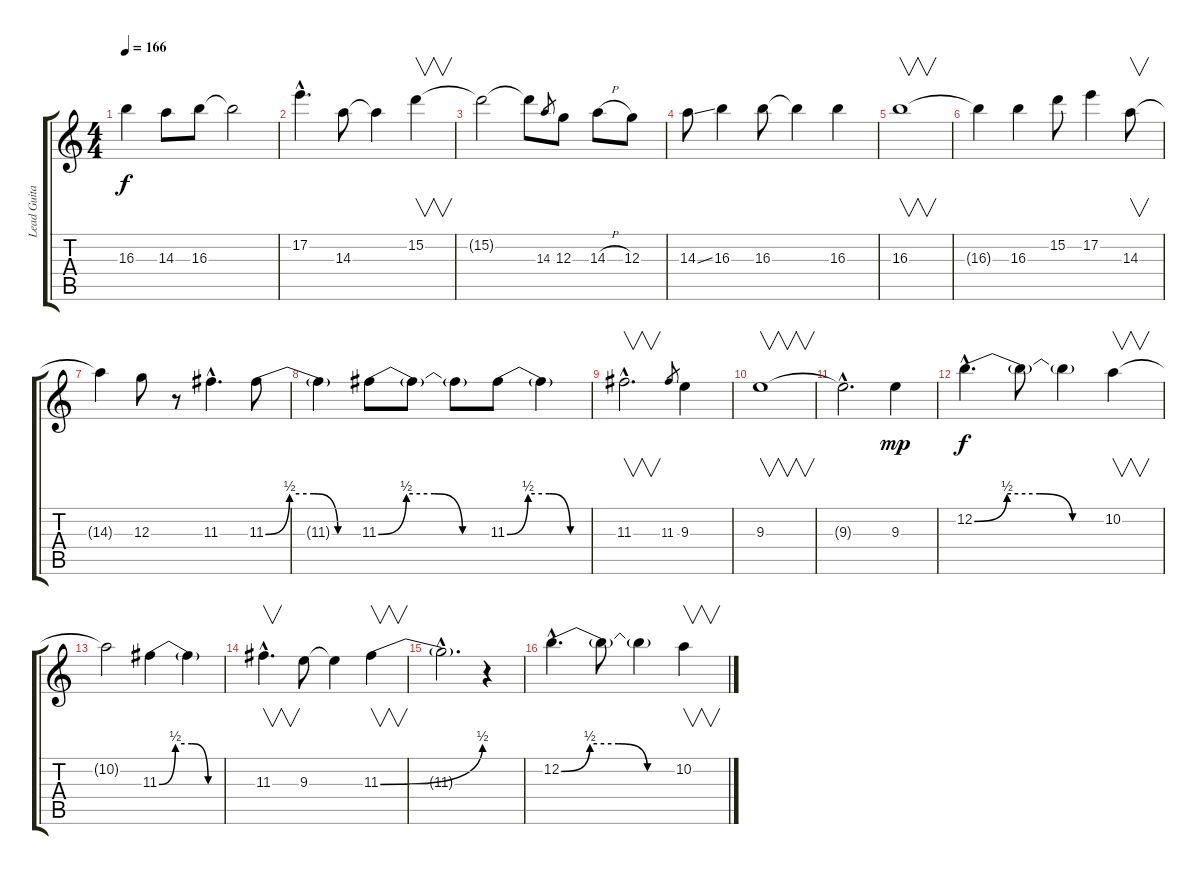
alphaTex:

\track ("Lead Guitar" "Lead Guita") {instrument distortionguitar}
\staff {score tabs}
\tuning (E4 B3 G3 D3 A2 E2) {hide}
\ts (4 4)
\tempo 166
\clef g2
\ks c
16.3.4{dy f} 14.3.8 16.3.8 16.3{t}.2 |
17.2{hac}.4{d} 14.3.8 14.3{t}.4 15.2.4{v} |
15.2{t}.2 15.2{t}.8 14.3.8{gr} 12.3.8 14.3{h}.8 12.3.8 |
14.3{ss}.8 16.3.4 16.3.8 16.3{t}.4 16.3.4 |
16.3.1{v} |
16.3{t}.4 16.3.4 15.2.8 17.2.4 14.3.8{v} |
14.3{t}.4 12.3.8 r.8 11.3{hac}.4{d} 11.3{be (custom 0 0 15 2 30 2 45 0 60 0)}.8 |
11.3{t}.4 11.3{be (custom 0 0 15 2 30 2 45 0 60 0)}.8 11.3{t}.8 11.3{t}.8 11.3{be (custom 0 0 15 2 30 2 45 0 60 0)}.8 11.3{t}.4 |
11.3{hac}.2{v d} 11.3.8{gr} 9.3.4 |
9.3.1{v} |
9.3{hac t}.2{d} 9.3.4{dy mp} |
12.2{be (custom 0 0 15 2 30 2 45 0 60 0) hac}.4{d dy f} 12.2{t}.8 12.2{t}.4 10.2.4{v} |
10.2{t}.2 11.3{be (custom 0 0 15 2 30 2 45 0 60 0)}.4 11.3{t}.4 |
11.3{hac}.4{v d} 9.3.8 9.3{t}.4 11.3{be (bend 0 0 60 2)}.4{v} |
11.3{hac t}.2{d} r.4 |
12.2{be (custom 0 0 15 2 30 2 45 0 60 0) hac}.4{d} 12.2{t}.8 12.2{t}.4 10.2.4{v}
